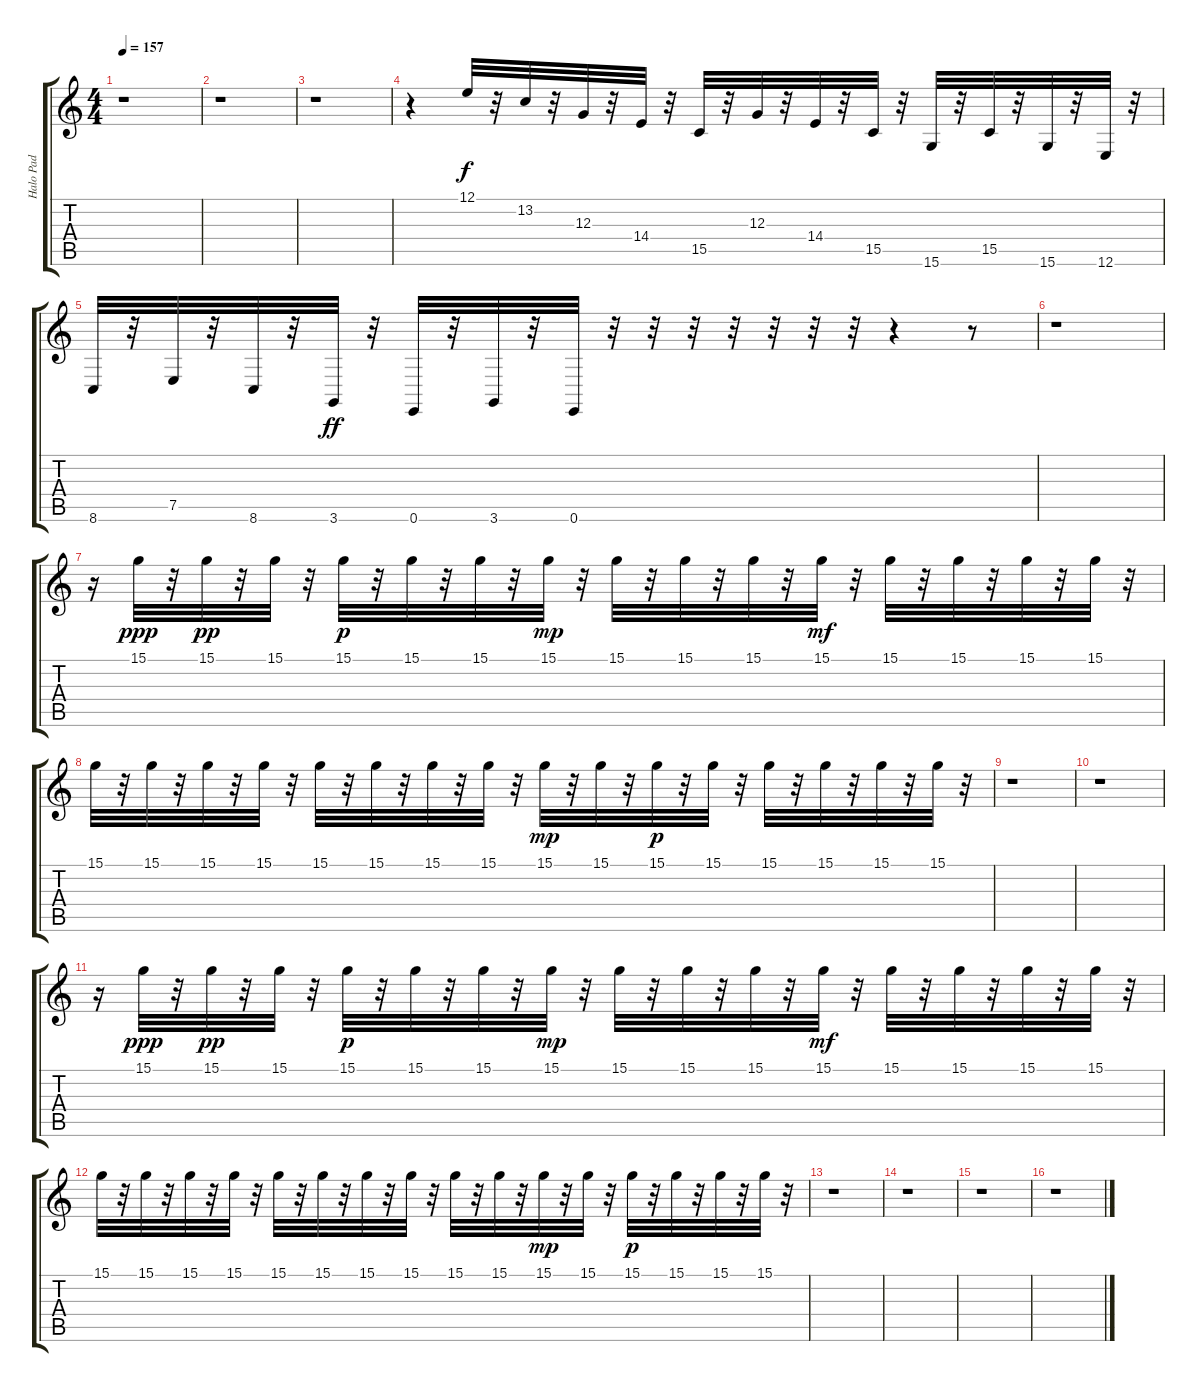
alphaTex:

\track ("Halo Pad            " "Halo Pad  ") {instrument pad7halo}
\staff {score tabs}
\tuning (E4 B3 G3 D3 A2 E2) {hide}
\ts (4 4)
\tempo 157
\clef g2
\ks c
r.1{dy ff} |
r.1 |
r.1 |
r.4 12.1.32{dy f} r.32 13.2.32 r.32 12.3.32 r.32 14.4.32 r.32 15.5.32 r.32 12.3.32 r.32 14.4.32 r.32 15.5.32 r.32 15.6.32 r.32 15.5.32 r.32 15.6.32 r.32 12.6.32 r.32 |
8.6.32 r.32 7.5.32 r.32 8.6.32 r.32 3.6.32{dy ff} r.32 0.6.32 r.32 3.6.32 r.32 0.6.32 r.32 r.32 r.32 r.32 r.32 r.32 r.32 r.4 r.8 |
r.1 |
r.16 15.1.32{dy ppp} r.32 15.1.32{dy pp balance 1} r.32 15.1.32{balance 1} r.32 15.1.32{dy p balance 2} r.32 15.1.32{balance 2} r.32 15.1.32{balance 3} r.32 15.1.32{dy mp balance 3} r.32 15.1.32{balance 4} r.32 15.1.32{balance 4} r.32 15.1.32{balance 5} r.32 15.1.32{dy mf balance 5} r.32 15.1.32{balance 6} r.32 15.1.32{balance 6} r.32 15.1.32{balance 7} r.32 15.1.32{balance 7} r.32 |
15.1.32{balance 8} r.32 15.1.32{balance 8} r.32 15.1.32{balance 9} r.32 15.1.32{balance 9} r.32 15.1.32{balance 10} r.32 15.1.32{balance 10} r.32 15.1.32{balance 11} r.32 15.1.32{balance 11} r.32 15.1.32{dy mp balance 12} r.32 15.1.32{balance 12} r.32 15.1.32{dy p balance 13} r.32 15.1.32{balance 13} r.32 15.1.32{balance 14} r.32 15.1.32{balance 14} r.32 15.1.32{balance 15} r.32 15.1.32{balance 15} r.32 |
r.1 |
r.1 |
r.16 15.1.32{dy ppp balance 16} r.32 15.1.32{dy pp balance 15} r.32 15.1.32{balance 15} r.32 15.1.32{dy p balance 14} r.32 15.1.32{balance 14} r.32 15.1.32{balance 13} r.32 15.1.32{dy mp balance 13} r.32 15.1.32{balance 12} r.32 15.1.32{balance 12} r.32 15.1.32{balance 11} r.32 15.1.32{dy mf balance 11} r.32 15.1.32{balance 10} r.32 15.1.32{balance 10} r.32 15.1.32{balance 9} r.32 15.1.32{balance 9} r.32 |
15.1.32{balance 8} r.32 15.1.32{balance 7} r.32 15.1.32{balance 7} r.32 15.1.32{balance 6} r.32 15.1.32{balance 6} r.32 15.1.32{balance 5} r.32 15.1.32{balance 5} r.32 15.1.32{balance 4} r.32 15.1.32{balance 4} r.32 15.1.32{balance 3} r.32 15.1.32{dy mp balance 3} r.32 15.1.32{balance 2} r.32 15.1.32{dy p balance 2} r.32 15.1.32{balance 1} r.32 15.1.32{balance 1} r.32 15.1.32{balance 0} r.32 |
r.1 |
r.1 |
r.1 |
r.1
